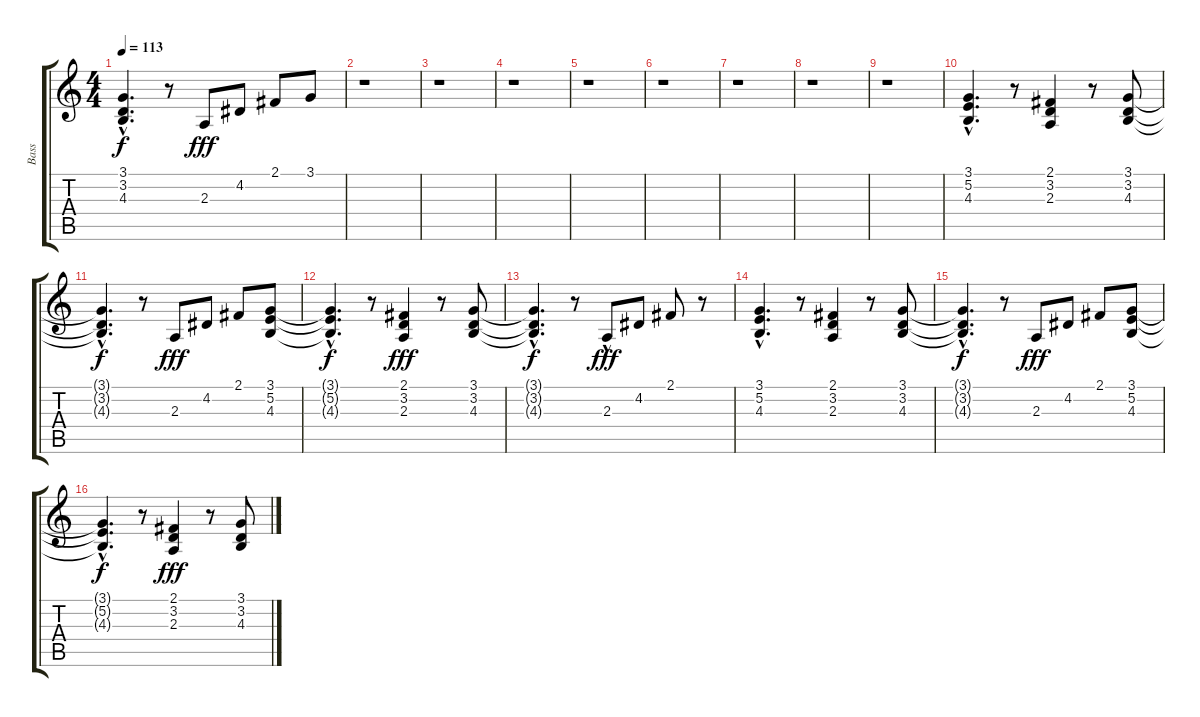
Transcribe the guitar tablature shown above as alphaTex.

\track (" Bass" " Bass") {instrument brightacousticpiano}
\staff {score tabs}
\tuning (E4 B3 G3 D3 A2 E2) {hide}
\ts (4 4)
\tempo 113
\clef g2
\ks c
(3.1{t} 3.2{hac t} 4.3{hac t}).4{d dy f} r.8 2.3.8{dy fff} 4.2.8 2.1.8 3.1.8 |
r.1 |
r.1 |
r.1 |
r.1 |
r.1 |
r.1 |
r.1 |
r.1 |
(3.1{hac} 5.2{hac} 4.3{hac}).4{d} r.8 (2.1 3.2 2.3).4 r.8 (3.1 3.2 4.3).8 |
(3.1{t} 3.2{t} 4.3{hac t}).4{d dy f} r.8 2.3.8{dy fff} 4.2.8 2.1.8 (3.1 5.2 4.3).8 |
(3.1{hac t} 5.2{hac t} 4.3{hac t}).4{d dy f} r.8 (2.1 3.2 2.3).4{dy fff} r.8 (3.1 3.2 4.3).8 |
(3.1{hac t} 3.2{hac t} 4.3{hac t}).4{d dy f} r.8 2.3{hac}.8{dy fff} 4.2.8 2.1.8 r.8 |
(3.1{hac} 5.2{hac} 4.3{hac}).4{d} r.8 (2.1 3.2 2.3).4 r.8 (3.1 3.2 4.3).8 |
(3.1{t} 3.2{t} 4.3{hac t}).4{d dy f} r.8 2.3.8{dy fff} 4.2.8 2.1.8 (3.1 5.2 4.3).8 |
(3.1{t} 5.2{hac t} 4.3{hac t}).4{d dy f} r.8 (2.1 3.2 2.3).4{dy fff} r.8 (3.1 3.2 4.3).8
